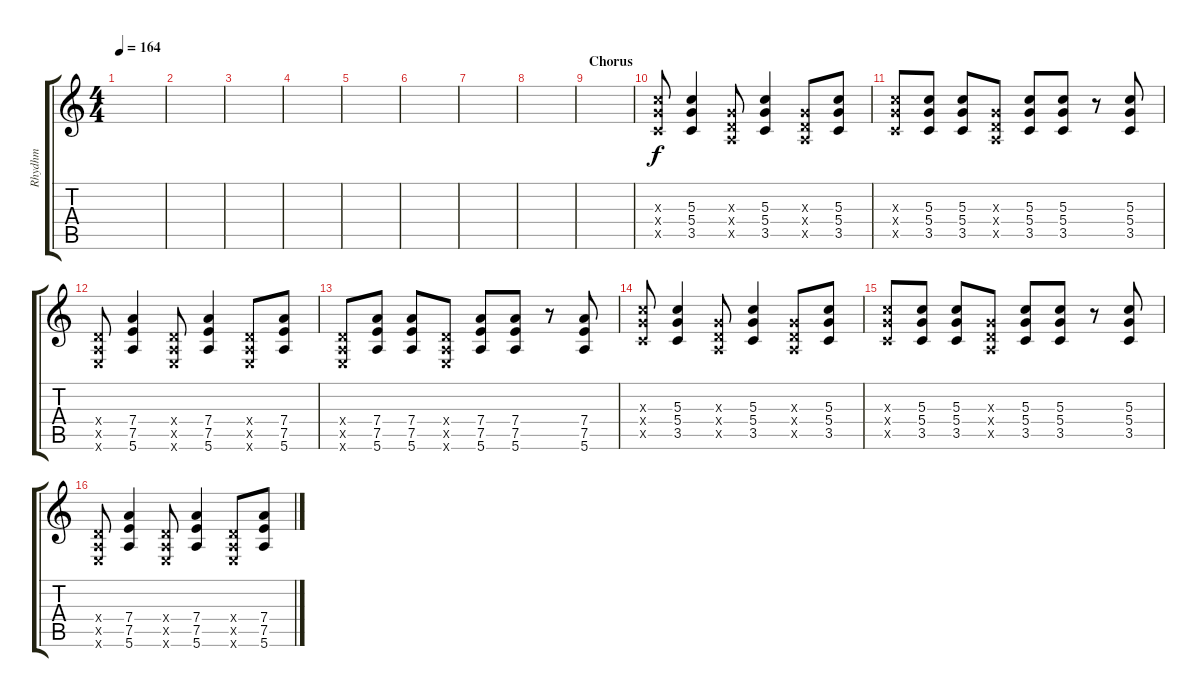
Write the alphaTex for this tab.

\track ("Rhydhm" "Rhydhm") {instrument distortionguitar}
\staff {score tabs}
\tuning (E4 B3 G3 D3 A2 E2) {hide}
\ts (4 4)
\tempo 164
\clef g2
\ks c
|
|
|
|
|
|
|
|
\section ("" "Chorus")
|
(5.3{x} 5.4{x} 3.5{x}).8 (5.3 5.4 3.5).4 (0.3{x} 0.4{x} 0.5{x}).8 (5.3 5.4 3.5).4 (0.3{x} 0.4{x} 0.5{x}).8 (5.3 5.4 3.5).8 |
(5.3{x} 5.4{x} 3.5{x}).8 (5.3 5.4 3.5).8 (5.3 5.4 3.5).8 (0.3{x} 0.4{x} 0.5{x}).8 (5.3 5.4 3.5).8 (5.3 5.4 3.5).8 r.8 (5.3 5.4 3.5).8 |
(0.4{x} 0.5{x} 0.6{x}).8 (7.4 7.5 5.6).4 (0.4{x} 0.5{x} 0.6{x}).8 (7.4 7.5 5.6).4 (0.4{x} 0.5{x} 0.6{x}).8 (7.4 7.5 5.6).8 |
(0.4{x} 0.5{x} 0.6{x}).8 (7.4 7.5 5.6).8 (7.4 7.5 5.6).8 (0.4{x} 0.5{x} 0.6{x}).8 (7.4 7.5 5.6).8 (7.4 7.5 5.6).8 r.8 (7.4 7.5 5.6).8 |
(5.3{x} 5.4{x} 3.5{x}).8 (5.3 5.4 3.5).4 (0.3{x} 0.4{x} 0.5{x}).8 (5.3 5.4 3.5).4 (0.3{x} 0.4{x} 0.5{x}).8 (5.3 5.4 3.5).8 |
(5.3{x} 5.4{x} 3.5{x}).8 (5.3 5.4 3.5).8 (5.3 5.4 3.5).8 (0.3{x} 0.4{x} 0.5{x}).8 (5.3 5.4 3.5).8 (5.3 5.4 3.5).8 r.8 (5.3 5.4 3.5).8 |
(0.4{x} 0.5{x} 0.6{x}).8 (7.4 7.5 5.6).4 (0.4{x} 0.5{x} 0.6{x}).8 (7.4 7.5 5.6).4 (0.4{x} 0.5{x} 0.6{x}).8 (7.4 7.5 5.6).8
